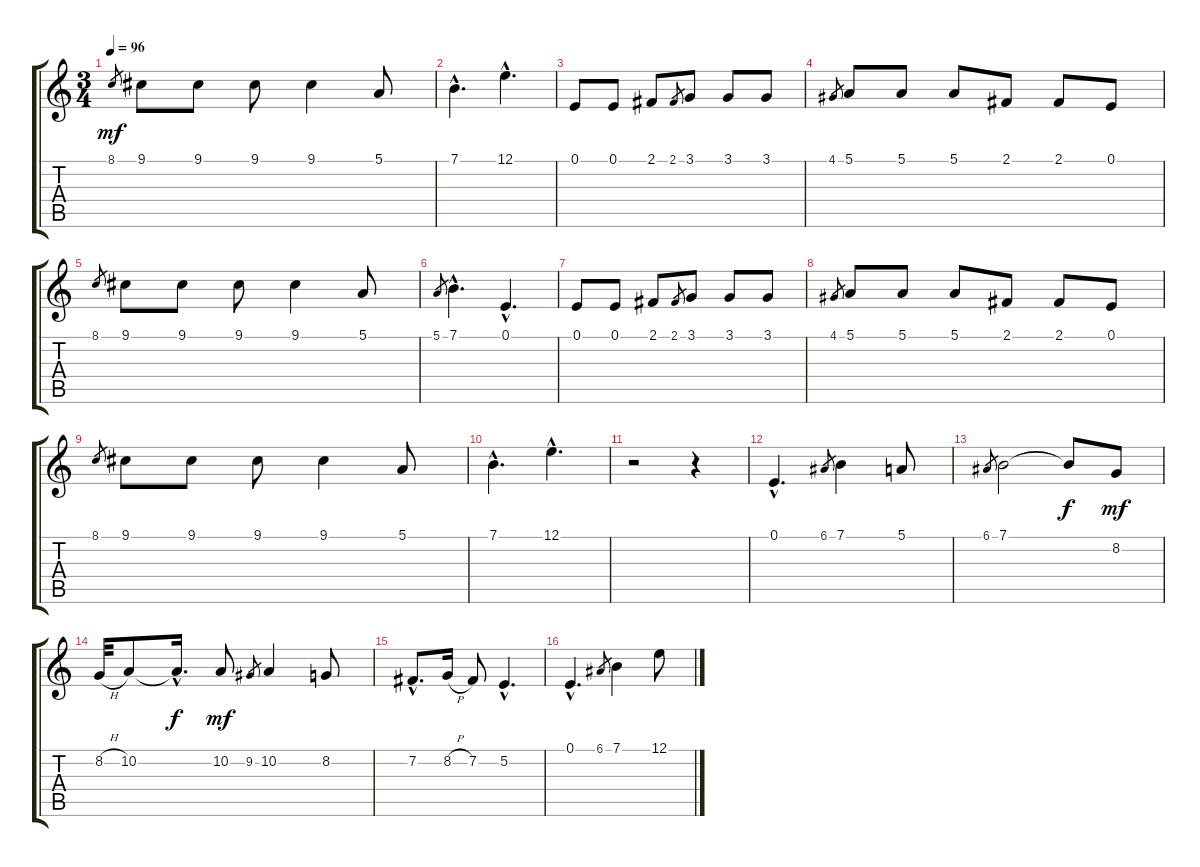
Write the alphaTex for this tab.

\track "" {instrument bagpipe}
\staff {score tabs}
\tuning (E4 B3 G3 D3 A2 E2) {hide}
\ts (3 4)
\tempo 96
\clef g2
\ks c
8.1.8{gr dy mf} 9.1.8 9.1.8 9.1.8 9.1.4 5.1.8 |
7.1{hac}.4{d} 12.1{hac}.4{d} |
0.1.8 0.1.8 2.1.8 2.1.8{gr} 3.1.8 3.1.8 3.1.8 |
4.1.8{gr} 5.1.8 5.1.8 5.1.8 2.1.8 2.1.8 0.1.8 |
8.1.8{gr} 9.1.8 9.1.8 9.1.8 9.1.4 5.1.8 |
5.1.8{gr} 7.1{hac}.4{d} 0.1{hac}.4{d} |
0.1.8 0.1.8 2.1.8 2.1.8{gr} 3.1.8 3.1.8 3.1.8 |
4.1.8{gr} 5.1.8 5.1.8 5.1.8 2.1.8 2.1.8 0.1.8 |
8.1.8{gr} 9.1.8 9.1.8 9.1.8 9.1.4 5.1.8 |
7.1{hac}.4{d} 12.1{hac}.4{d} |
r.2 r.4 |
0.1{hac}.4{d} 6.1.8{gr} 7.1.4 5.1.8 |
6.1.8{gr} 7.1.2 7.1{t}.8{dy f} 8.2.8{dy mf} |
8.2{h}.32 10.2.8 10.2{hac t}.16{d dy f} 10.2.8{dy mf} 9.2.8{gr} 10.2.4 8.2.8 |
7.2{hac}.8{d} 8.2{h}.16 7.2.8 5.2{hac}.4{d} |
0.1{hac}.4{d} 6.1.8{gr} 7.1.4 12.1.8
